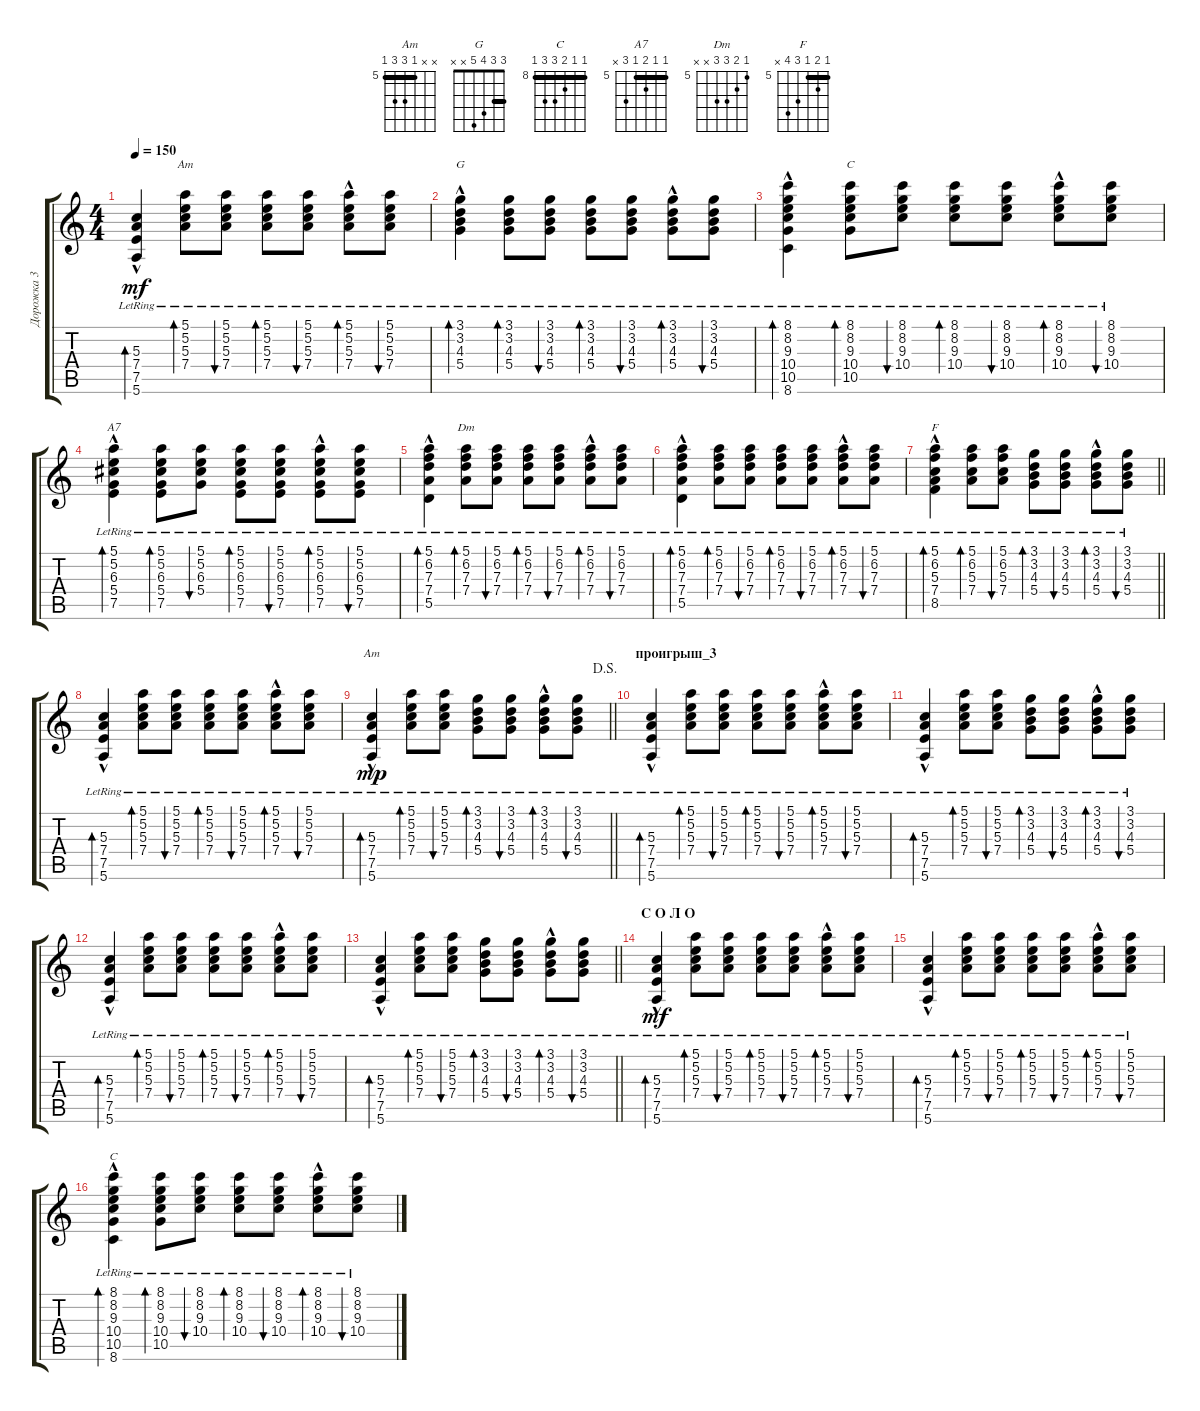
\track ("Дорожка 3" "Дорожка 3") {instrument acousticguitarnylon}
\staff {score tabs}
\tuning (E4 B3 G3 D3 A2 E2) {hide}
\chord ("Am" 5 5 5 7 x x) {firstfret 5 barre 5}
\chord ("G" 3 3 4 5 x x) {barre 3}
\chord ("C" 8 8 9 10 10 x) {firstfret 8 barre 8}
\chord ("A7" 5 5 6 5 7 x) {firstfret 5 barre 5}
\chord ("Dm" 5 6 7 7 x x) {firstfret 5}
\chord ("F" 5 6 5 7 8 x) {firstfret 5 barre 5}
\chord ("Am" x x 5 7 7 5) {firstfret 5 barre 5}
\chord ("C" 8 8 9 10 10 8) {firstfret 8 barre 8}
\ts (4 4)
\tempo 150
\clef g2
\ks c
(5.3{hac lr} 7.4{hac lr} 7.5{hac lr} 5.6{hac lr}).4{bd 120 dy mf} (5.1{lr} 5.2{lr} 5.3{lr} 7.4{lr}).8{bd 60 ch "Am"} (5.1{lr} 5.2{lr} 5.3{lr} 7.4{lr}).8{bu 60} (5.1{lr} 5.2{lr} 5.3{lr} 7.4).8{bd 120} (5.1{lr} 5.2{lr} 5.3{lr} 7.4{lr}).8{bu 60} (5.1{hac lr} 5.2{hac lr} 5.3{hac lr} 7.4{hac lr}).8{bd 120} (5.1{lr} 5.2{lr} 5.3{lr} 7.4{lr}).8{bu 60} |
(3.1 3.2 4.3 5.4{hac lr}).4{bd 120 ch "G"} (3.1{lr} 3.2{lr} 4.3{lr} 5.4{lr}).8{bd 60} (3.1{lr} 3.2{lr} 4.3{lr} 5.4{lr}).8{bu 60} (3.1{lr} 3.2{lr} 4.3{lr} 5.4).8{bd 120} (3.1{lr} 3.2{lr} 4.3{lr} 5.4{lr}).8{bu 60} (3.1{hac lr} 3.2{hac lr} 4.3{hac lr} 5.4{hac lr}).8{bd 120} (3.1{lr} 3.2{lr} 4.3{lr} 5.4{lr}).8{bu 60} |
(8.1 8.2 9.3{hac lr} 10.4{hac lr} 10.5{hac lr} 8.6).4{bd 120} (8.1{lr} 8.2{lr} 9.3{lr} 10.4{lr} 10.5).8{bd 60 ch "C"} (8.1{lr} 8.2{lr} 9.3{lr} 10.4{lr}).8{bu 60} (8.1{lr} 8.2{lr} 9.3{lr} 10.4).8{bd 120} (8.1{lr} 8.2{lr} 9.3{lr} 10.4{lr}).8{bu 60} (8.1{hac lr} 8.2{hac lr} 9.3{hac lr} 10.4{hac lr}).8{bd 120} (8.1{lr} 8.2{lr} 9.3{lr} 10.4{lr}).8{bu 60} |
(5.1 5.2 6.3{hac lr} 5.4{hac lr} 7.5{hac lr}).4{bd 120 ch "A7"} (5.1{lr} 5.2{lr} 6.3{lr} 5.4{lr} 7.5).8{bd 60} (5.1{lr} 5.2{lr} 6.3{lr} 5.4{lr}).8{bu 60} (5.1{lr} 5.2{lr} 6.3{lr} 5.4 7.5).8{bd 120} (5.1{lr} 5.2{lr} 6.3{lr} 5.4{lr} 7.5).8{bu 60} (5.1{hac lr} 5.2{hac lr} 6.3{hac lr} 5.4{hac lr} 7.5).8{bd 120} (5.1{lr} 5.2{lr} 6.3{lr} 5.4{lr} 7.5).8{bu 60} |
(5.1 6.2 7.3{hac lr} 7.4{hac lr} 5.5).4{bd 120} (5.1{lr} 6.2{lr} 7.3{lr} 7.4).8{bd 60 ch "Dm"} (5.1{lr} 6.2{lr} 7.3{lr} 7.4{lr}).8{bu 60} (5.1{lr} 6.2{lr} 7.3{lr} 7.4).8{bd 120} (5.1{lr} 6.2{lr} 7.3{lr} 7.4{lr}).8{bu 60} (5.1{hac lr} 6.2{hac lr} 7.3{hac lr} 7.4{hac lr}).8{bd 120} (5.1{lr} 6.2{lr} 7.3{lr} 7.4{lr}).8{bu 60} |
(5.1 6.2 7.3{hac lr} 7.4{hac lr} 5.5).4{bd 120} (5.1{lr} 6.2{lr} 7.3{lr} 7.4).8{bd 60} (5.1{lr} 6.2{lr} 7.3{lr} 7.4{lr}).8{bu 60} (5.1{lr} 6.2{lr} 7.3{lr} 7.4).8{bd 120} (5.1{lr} 6.2{lr} 7.3{lr} 7.4{lr}).8{bu 60} (5.1{hac lr} 6.2{hac lr} 7.3{hac lr} 7.4{hac lr}).8{bd 120} (5.1{lr} 6.2{lr} 7.3{lr} 7.4{lr}).8{bu 60} |
\barLineRight lightlight
(5.1 6.2 5.3{hac lr} 7.4{hac lr} 8.5).4{bd 120 ch "F"} (5.1{lr} 6.2{lr} 5.3{lr} 7.4{lr}).8{bd 60} (5.1{lr} 6.2{lr} 5.3{lr} 7.4{lr}).8{bu 60} (3.1{lr} 3.2{lr} 4.3{lr} 5.4).8{bd 120} (3.1{lr} 3.2{lr} 4.3{lr} 5.4{lr}).8{bu 60} (3.1{hac lr} 3.2{hac lr} 4.3{hac lr} 5.4{hac lr}).8{bd 120} (3.1{lr} 3.2{lr} 4.3{lr} 5.4{lr}).8{bu 60} |
(5.3{hac lr} 7.4{hac lr} 7.5{hac lr} 5.6{hac lr}).4{bd 120} (5.1{lr} 5.2{lr} 5.3{lr} 7.4{lr}).8{bd 60} (5.1{lr} 5.2{lr} 5.3{lr} 7.4{lr}).8{bu 60} (5.1{lr} 5.2{lr} 5.3{lr} 7.4).8{bd 120} (5.1{lr} 5.2{lr} 5.3{lr} 7.4{lr}).8{bu 60} (5.1{hac lr} 5.2{hac lr} 5.3{hac lr} 7.4{hac lr}).8{bd 120} (5.1{lr} 5.2{lr} 5.3{lr} 7.4{lr}).8{bu 60} |
\jump dalsegno
\barLineRight lightlight
(5.3{hac lr} 7.4{hac lr} 7.5{hac lr} 5.6{hac lr}).4{bd 120 ch "Am" dy mp} (5.1{lr} 5.2{lr} 5.3{lr} 7.4{lr}).8{bd 60} (5.1{lr} 5.2{lr} 5.3{lr} 7.4{lr}).8{bu 60} (3.1{lr} 3.2{lr} 4.3{lr} 5.4).8{bd 120} (3.1{lr} 3.2{lr} 4.3{lr} 5.4{lr}).8{bu 60} (3.1{hac lr} 3.2{hac lr} 4.3{hac lr} 5.4{hac lr}).8{bd 120} (3.1{lr} 3.2{lr} 4.3{lr} 5.4{lr}).8{bu 60} |
\section ("" "проигрыш_3")
(5.3{hac lr} 7.4{hac lr} 7.5{hac lr} 5.6{hac lr}).4{bd 120} (5.1{lr} 5.2{lr} 5.3{lr} 7.4{lr}).8{bd 60} (5.1{lr} 5.2{lr} 5.3{lr} 7.4{lr}).8{bu 60} (5.1{lr} 5.2{lr} 5.3{lr} 7.4).8{bd 120} (5.1{lr} 5.2{lr} 5.3{lr} 7.4{lr}).8{bu 60} (5.1{hac lr} 5.2{hac lr} 5.3{hac lr} 7.4{hac lr}).8{bd 120} (5.1{lr} 5.2{lr} 5.3{lr} 7.4{lr}).8{bu 60} |
(5.3{hac lr} 7.4{hac lr} 7.5{hac lr} 5.6{hac lr}).4{bd 120} (5.1{lr} 5.2{lr} 5.3{lr} 7.4{lr}).8{bd 60} (5.1{lr} 5.2{lr} 5.3{lr} 7.4{lr}).8{bu 60} (3.1{lr} 3.2{lr} 4.3{lr} 5.4).8{bd 120} (3.1{lr} 3.2{lr} 4.3{lr} 5.4{lr}).8{bu 60} (3.1{hac lr} 3.2{hac lr} 4.3{hac lr} 5.4{hac lr}).8{bd 120} (3.1{lr} 3.2{lr} 4.3{lr} 5.4{lr}).8{bu 60} |
(5.3{hac lr} 7.4{hac lr} 7.5{hac lr} 5.6{hac lr}).4{bd 120} (5.1{lr} 5.2{lr} 5.3{lr} 7.4{lr}).8{bd 60} (5.1{lr} 5.2{lr} 5.3{lr} 7.4{lr}).8{bu 60} (5.1{lr} 5.2{lr} 5.3{lr} 7.4).8{bd 120} (5.1{lr} 5.2{lr} 5.3{lr} 7.4{lr}).8{bu 60} (5.1{hac lr} 5.2{hac lr} 5.3{hac lr} 7.4{hac lr}).8{bd 120} (5.1{lr} 5.2{lr} 5.3{lr} 7.4{lr}).8{bu 60} |
\barLineRight lightlight
(5.3{hac lr} 7.4{hac lr} 7.5{hac lr} 5.6{hac lr}).4{bd 120} (5.1{lr} 5.2{lr} 5.3{lr} 7.4{lr}).8{bd 60} (5.1{lr} 5.2{lr} 5.3{lr} 7.4{lr}).8{bu 60} (3.1{lr} 3.2{lr} 4.3{lr} 5.4).8{bd 120} (3.1{lr} 3.2{lr} 4.3{lr} 5.4{lr}).8{bu 60} (3.1{hac lr} 3.2{hac lr} 4.3{hac lr} 5.4{hac lr}).8{bd 120} (3.1{lr} 3.2{lr} 4.3{lr} 5.4{lr}).8{bu 60} |
\section ("" "С О Л О")
(5.3{hac lr} 7.4{hac lr} 7.5{hac lr} 5.6{hac lr}).4{bd 120 dy mf} (5.1{lr} 5.2{lr} 5.3{lr} 7.4{lr}).8{bd 60} (5.1{lr} 5.2{lr} 5.3{lr} 7.4{lr}).8{bu 60} (5.1{lr} 5.2{lr} 5.3{lr} 7.4).8{bd 120} (5.1{lr} 5.2{lr} 5.3{lr} 7.4{lr}).8{bu 60} (5.1{hac lr} 5.2{hac lr} 5.3{hac lr} 7.4{hac lr}).8{bd 120} (5.1{lr} 5.2{lr} 5.3{lr} 7.4{lr}).8{bu 60} |
(5.3{hac lr} 7.4{hac lr} 7.5{hac lr} 5.6{hac lr}).4{bd 120} (5.1{lr} 5.2{lr} 5.3{lr} 7.4{lr}).8{bd 60} (5.1{lr} 5.2{lr} 5.3{lr} 7.4{lr}).8{bu 60} (5.1{lr} 5.2{lr} 5.3{lr} 7.4).8{bd 120} (5.1{lr} 5.2{lr} 5.3{lr} 7.4{lr}).8{bu 60} (5.1{hac lr} 5.2{hac lr} 5.3{hac lr} 7.4{hac lr}).8{bd 120} (5.1{lr} 5.2{lr} 5.3{lr} 7.4{lr}).8{bu 60} |
(8.1 8.2 9.3{hac lr} 10.4{hac lr} 10.5{hac lr} 8.6).4{bd 120 ch "C"} (8.1{lr} 8.2{lr} 9.3{lr} 10.4{lr} 10.5).8{bd 60} (8.1{lr} 8.2{lr} 9.3{lr} 10.4{lr}).8{bu 60} (8.1{lr} 8.2{lr} 9.3{lr} 10.4).8{bd 120} (8.1{lr} 8.2{lr} 9.3{lr} 10.4{lr}).8{bu 60} (8.1{hac lr} 8.2{hac lr} 9.3{hac lr} 10.4{hac lr}).8{bd 120} (8.1{lr} 8.2{lr} 9.3{lr} 10.4{lr}).8{bu 60}
